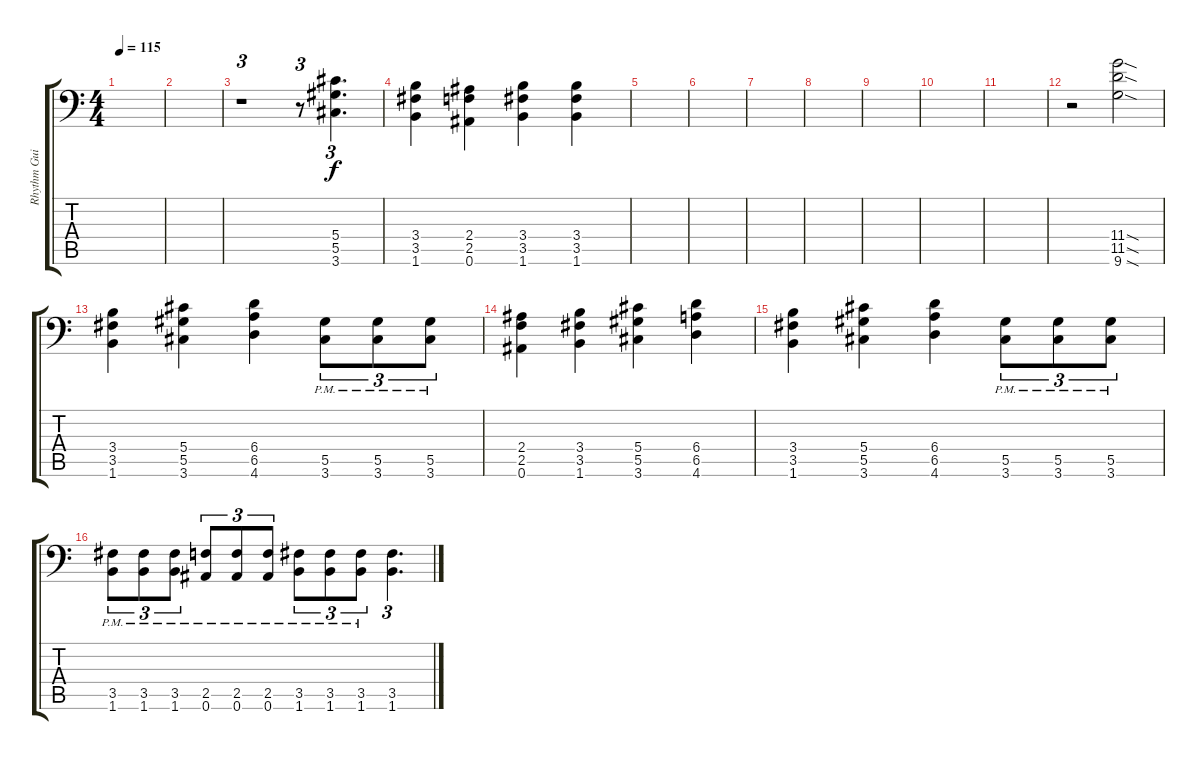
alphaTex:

\track ("Rhythm Guitar 2" "Rhythm Gui") {instrument distortionguitar}
\staff {score tabs}
\tuning (Bb3 F3 Db3 Ab2 Eb2 Bb1) {hide}
\ts (4 4)
\tempo 115
\clef f4
\ks c
|
|
r.1{tu (3 2)} r.8{tu (3 2)} (5.4 5.5 3.6).4{d tu (3 2)} |
(3.4 3.5 1.6).4 (2.4 2.5 0.6).4 (3.4 3.5 1.6).4 (3.4 3.5 1.6).4 |
|
|
|
|
|
|
|
r.2 (11.4{sod} 11.5{sod} 9.6{sod}).2 |
(3.4 3.5 1.6).4 (5.4 5.5 3.6).4 (6.4 6.5 4.6).4 (5.5{pm} 3.6{pm}).8{tu (3 2)} (5.5{pm} 3.6{pm}).8{tu (3 2)} (5.5{pm} 3.6{pm}).8{tu (3 2)} |
(2.4 2.5 0.6).4 (3.4 3.5 1.6).4 (5.4 5.5 3.6).4 (6.4 6.5 4.6).4 |
(3.4 3.5 1.6).4 (5.4 5.5 3.6).4 (6.4 6.5 4.6).4 (5.5{pm} 3.6{pm}).8{tu (3 2)} (5.5{pm} 3.6{pm}).8{tu (3 2)} (5.5{pm} 3.6{pm}).8{tu (3 2)} |
(3.5{pm} 1.6{pm}).8{tu (3 2)} (3.5{pm} 1.6{pm}).8{tu (3 2)} (3.5{pm} 1.6{pm}).8{tu (3 2)} (2.5{pm} 0.6{pm}).8{tu (3 2)} (2.5{pm} 0.6{pm}).8{tu (3 2)} (2.5{pm} 0.6{pm}).8{tu (3 2)} (3.5{pm} 1.6{pm}).8{tu (3 2)} (3.5{pm} 1.6{pm}).8{tu (3 2)} (3.5{pm} 1.6{pm}).8{tu (3 2)} (3.5 1.6).4{d tu (3 2)}
